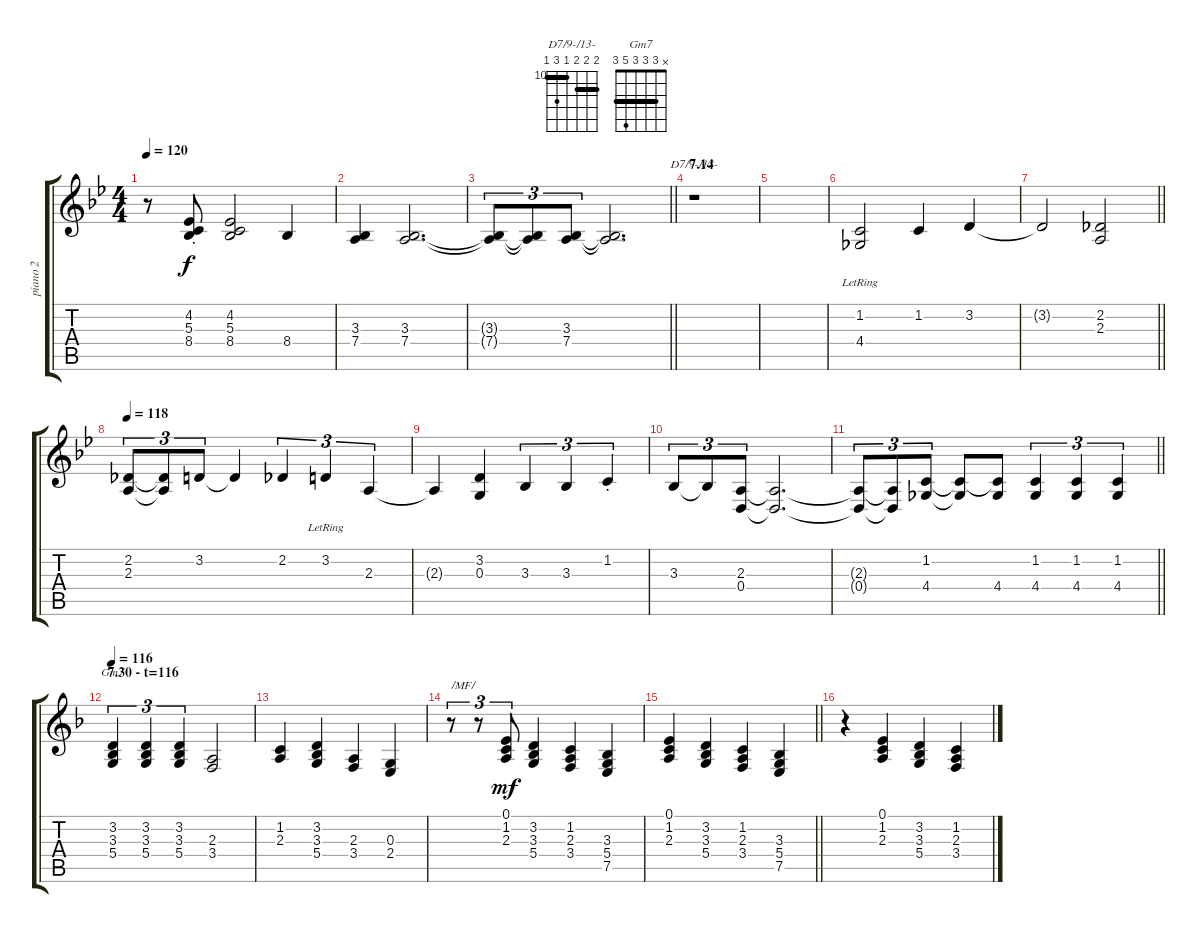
\track ("piano 2" "piano 2") {instrument acousticgrandpiano}
\staff {score tabs}
\tuning (E4 B3 G3 D3 A2 E2) {hide}
\chord ("D7/9-/13-" 11 11 11 10 12 10) {firstfret 10 barre (10 11)}
\chord ("Gm7" x 3 3 3 5 3) {barre 3}
\ts (4 4)
\tempo 120
\clef g2
\ks bb
r.8{dy f} (4.2{st} 5.3{st} 8.4{st}).8 (4.2 5.3 8.4).2 8.4.4 |
(3.3 7.4).4 (3.3 7.4).2{d} |
\barLineRight lightlight
(3.3{t} 7.4{t}).8{tu (3 2)} (3.3{t} 7.4{t}).8{tu (3 2)} (3.3 7.4).8{tu (3 2)} (3.3{t} 7.4{t}).2{d} |
\section ("" "7.14")
r.1{ch "D7/9-/13-"} |
|
(1.2 4.4{lr}).2 1.2.4 3.2.4 |
\barLineRight lightlight
3.2{t}.2 (2.2 2.3).2 |
\tempo 118
(2.2 2.3).8{tu (3 2)} (2.2{t} 2.3{t}).8{tu (3 2)} 3.2.8{tu (3 2)} 3.2{t}.4 2.2.4{tu (3 2)} 3.2{lr}.4{tu (3 2)} 2.3.4{tu (3 2)} |
2.3{t}.4 (3.2 0.3).4 3.3.4{tu (3 2)} 3.3.4{tu (3 2)} 1.2{st}.4{tu (3 2)} |
3.3.8{tu (3 2)} 3.3{t}.8{tu (3 2)} (2.3 0.4).8{tu (3 2)} (2.3{t} 0.4{t}).2{d} |
\barLineRight lightlight
(2.3{t} 0.4{t}).8{tu (3 2)} (2.3{t} 0.4{t}).8{tu (3 2)} (1.2 4.4).8{tu (3 2)} (1.2{t} 4.4{t}).8 (1.2{t} 4.4).8 (1.2 4.4).4{tu (3 2)} (1.2 4.4).4{tu (3 2)} (1.2 4.4).4{tu (3 2)} |
\section ("" "7.30 - t=116")
\tempo 116
\ks f
(3.2 3.3 5.4).4{tu (3 2) ch "Gm7"} (3.2 3.3 5.4).4{tu (3 2)} (3.2 3.3 5.4).4{tu (3 2)} (2.3 3.4).2 |
(1.2 2.3).4 (3.2 3.3 5.4).4 (2.3 3.4).4 (0.3 2.4).4 |
r.8{tu (3 2) txt "/MF/"} r.8{tu (3 2)} (0.1 1.2 2.3).8{tu (3 2) dy mf} (3.2 3.3 5.4).4 (1.2 2.3 3.4).4 (3.3 5.4 7.5).4 |
\barLineRight lightlight
(0.1 1.2 2.3).4 (3.2 3.3 5.4).4 (1.2 2.3 3.4).4 (3.3 5.4 7.5).4 |
r.4 (0.1 1.2 2.3).4 (3.2 3.3 5.4).4 (1.2 2.3 3.4).4
